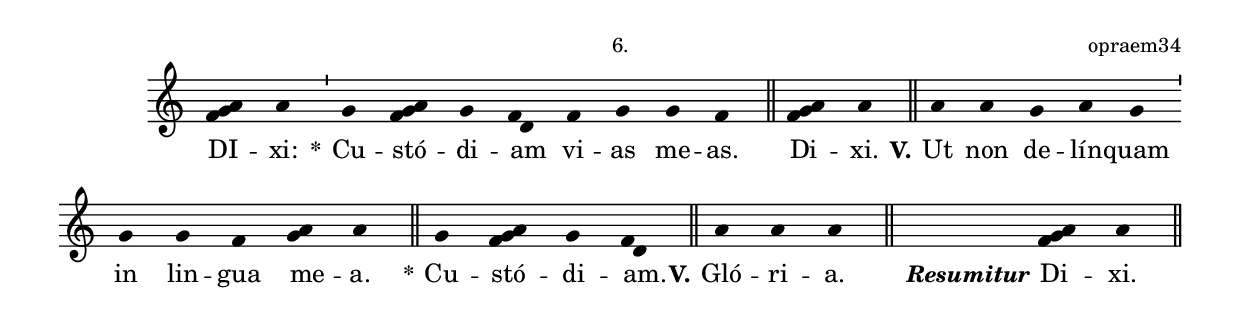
\version "2.19.32"

\include "../lib/synopsis.ily"

\score {
  \transpose c c' {
    \plainchant
    \melisma { f4 g a } a \bar "'"
    g \melisma { f g a } g \melisma { f d } \bar "" f g \bar "" g f \bar "||"
    \melisma { f g a } a \bar "||" a \bar "" a \bar "" g a g \bar "'" g \bar "" g f \bar "" \melisma { g a } a \bar "||"

    g \melisma { f g a } g \melisma { f d } \bar "||"
    a a a \bar "||" s \bar ""
    \melisma { f g a } a \bar "||"
  }
  \addlyrics {
    DI -- xi: \set stanza = \markup{"*"}
    Cu -- stó -- di -- am vi -- as me -- as.
    Di -- xi.
    \set stanza = \markup{V.} Ut non de -- lín -- quam in lin -- gua me -- a. \set stanza = \markup{"*"}
    Cu -- stó -- di -- am.
    \set stanza = \markup{V.} Gló -- ri -- a.
    \set stanza = \markup{\italic{Resumitur}} Di -- xi.
  }
  \header {
    annotation = "6."
    mode = "6"
    office-part = "responsorium"
    fontes = "opraem34"
  }
}

%{
\score {
  \transpose c c' {
    \plainchant

  }
  \addlyrics {

  }
  \header {
    fontes = ""
  }
}
%}